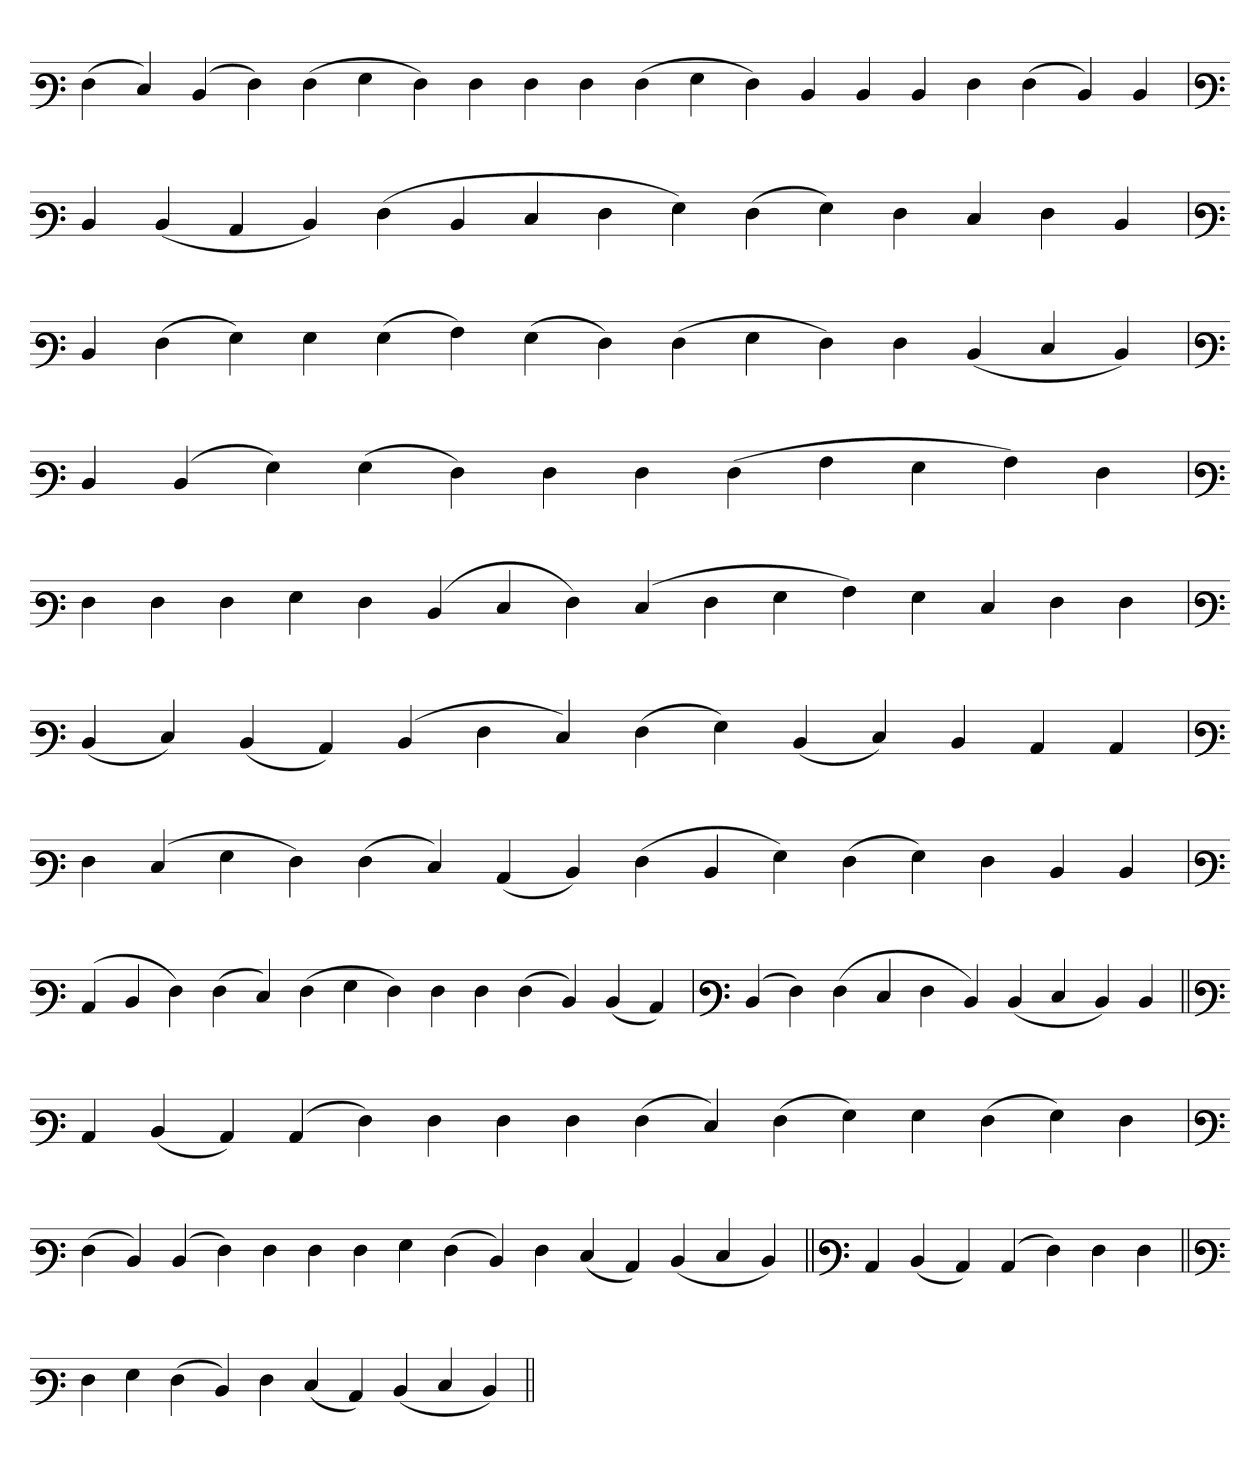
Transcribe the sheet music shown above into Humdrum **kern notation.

**kern
*part1
*staff1
*clefF3
=
(4F
4E)
(4D
4F)
(4F
4G
4F)
4F
4F
4F
(4F
4G
4F)
4D
4D
4D
4F
(4F
4D)
4D
=`
*clefF3
4D
(4D
4C
4D)
(4F
4D
4E
4F
4G)
(4F
4G)
4F
4E
4F
4D
='
*clefF3
4D
(4F
4G)
4G
(4G
4A)
(4G
4F)
(4F
4G
4F)
4F
(4D
4E
4D)
=
*clefF3
4D
(4D
4G)
(4G
4F)
4F
4F
(4F
4A
4G
4A)
4F
=`
*clefF3
4F
4F
4F
4G
4F
(4D
4E
4F)
(4E
4F
4G
4A)
4G
4E
4F
4F
='
*clefF3
(4D
4E)
(4D
4C)
(4D
4F
4E)
(4F
4G)
(4D
4E)
4D
4C
4C
='
*clefF3
4F
(4E
4G
4F)
(4F
4E)
(4C
4D)
(4F
4D
4G)
(4F
4G)
4F
4D
4D
=
*clefF3
(4C
4D
4F)
(4F
4E)
(4F
4G
4F)
4F
4F
(4F
4D)
(4D
4C)
=`
*clefF3
(4D
4F)
(4F
4E
4F
4D)
(4D
4E
4D)
4D
=||
*clefF3
4C
(4D
4C)
(4C
4F)
4F
4F
4F
(4F
4E)
(4F
4G)
4G
(4F
4G)
4F
=
*clefF3
(4F
4D)
(4D
4F)
4F
4F
4F
4G
(4F
4D)
4F
(4E
4C)
(4D
4E
4D)
=||
*clefF3
4C
(4D
4C)
(4C
4F)
4F
4F
=||
*clefF3
4F
4G
(4F
4D)
4F
(4E
4C)
(4D
4E
4D)
=||
*-
